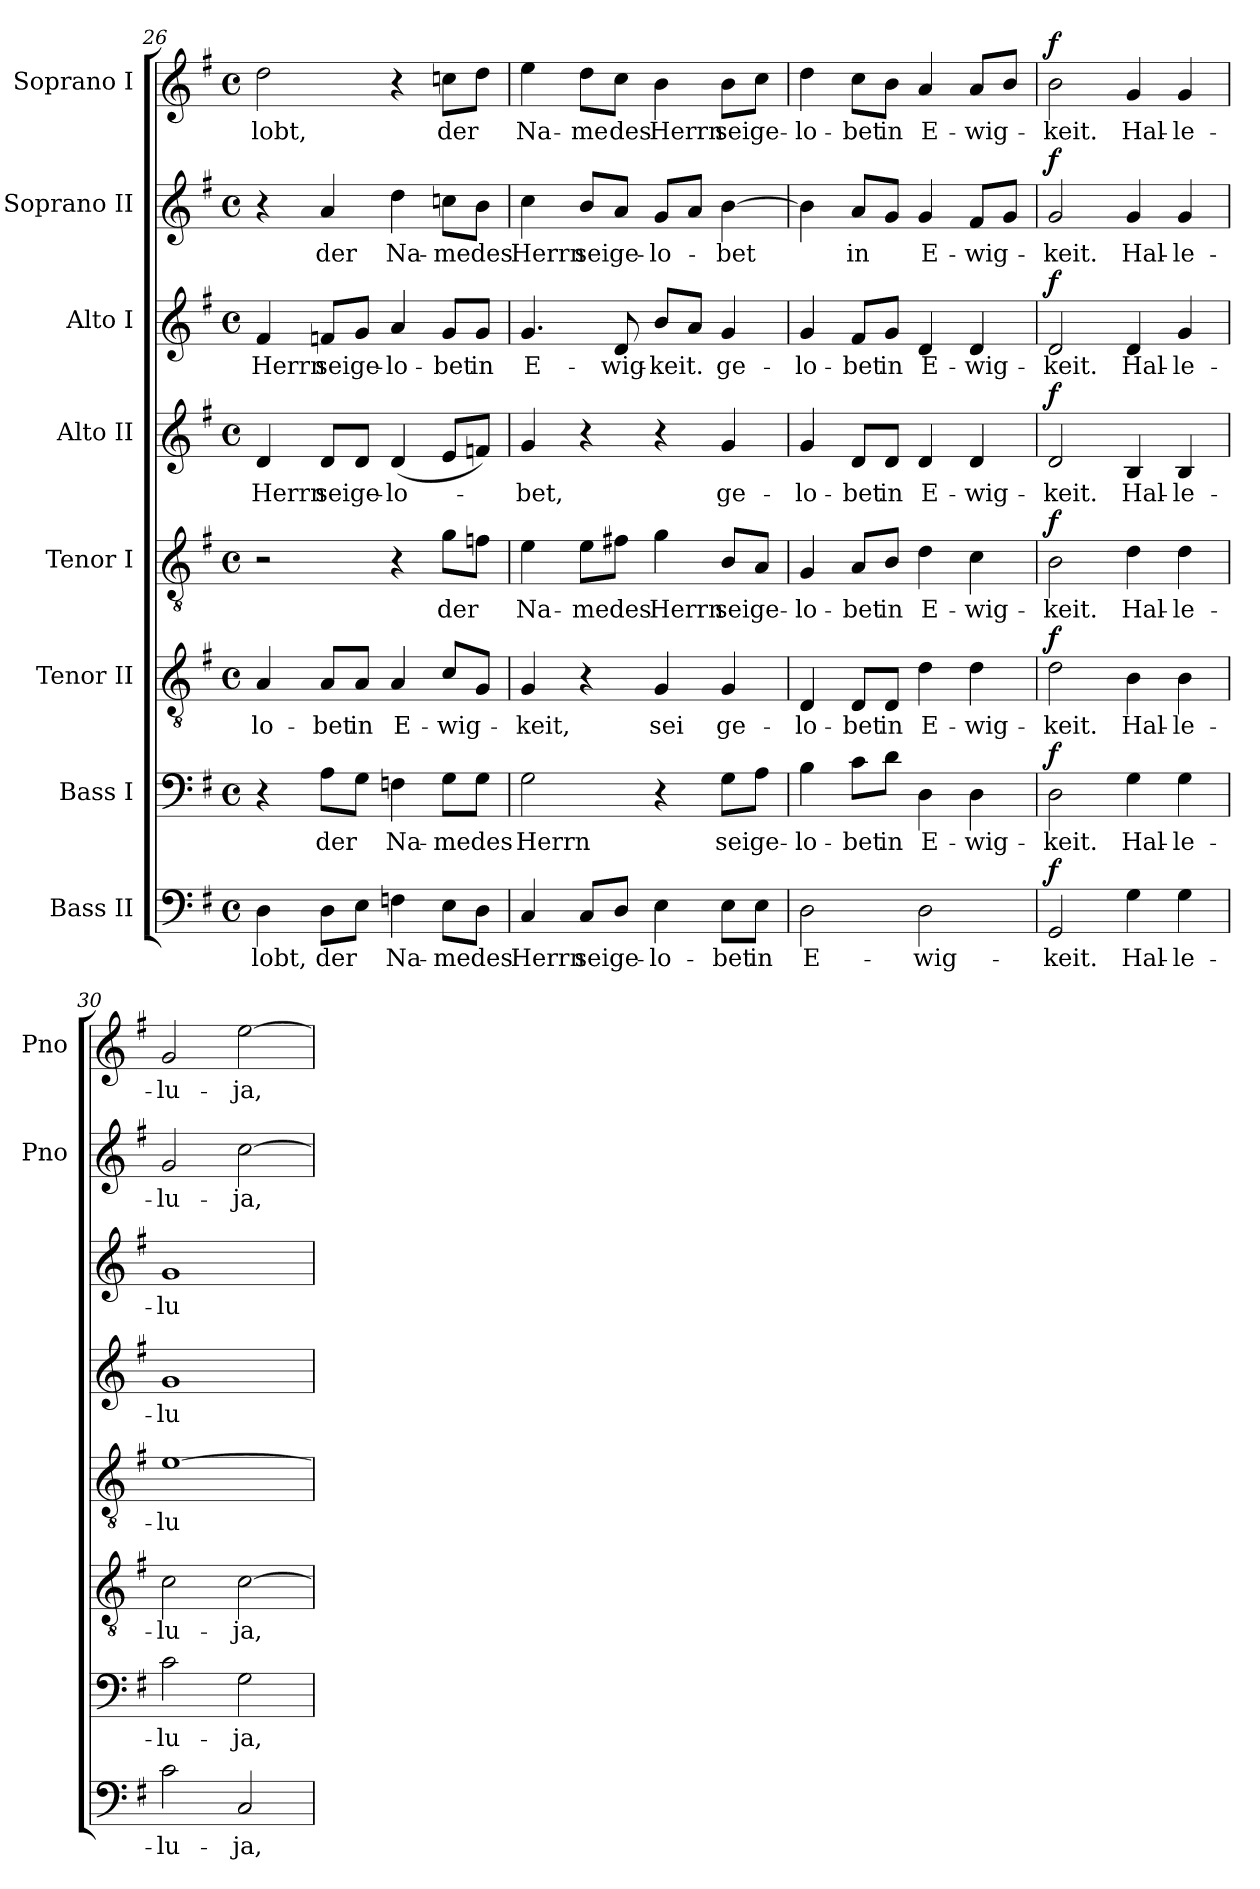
**kern	**text	**dynam	**kern	**text	**dynam	**kern	**text	**dynam	**kern	**text	**dynam	**kern	**text	**dynam	**kern	**text	**dynam	**kern	**text	**dynam	**kern	**text	**dynam
*part8	*part8	*part8	*part7	*part7	*part7	*part6	*part6	*part6	*part5	*part5	*part5	*part4	*part4	*part4	*part3	*part3	*part3	*part2	*part2	*part2	*part1	*part1	*part1
*staff8	*staff8	*staff8	*staff7	*staff7	*staff7	*staff6	*staff6	*staff6	*staff5	*staff5	*staff5	*staff4	*staff4	*staff4	*staff3	*staff3	*staff3	*staff2	*staff2	*staff2	*staff1	*staff1	*staff1
*I"Bass II	*	*	*I"Bass I	*	*	*I"Tenor II	*	*	*I"Tenor I	*	*	*I"Alto II	*	*	*I"Alto I	*	*	*I"Soprano II	*	*	*I"Soprano I	*	*
*	*	*	*	*	*	*	*	*	*	*	*	*	*	*	*	*	*	*I'Pno	*	*	*I'Pno	*	*
*clefF4	*	*	*clefF4	*	*	*clefGv2	*	*	*clefGv2	*	*	*clefG2	*	*	*clefG2	*	*	*clefG2	*	*	*clefG2	*	*
*k[f#]	*	*	*k[f#]	*	*	*k[f#]	*	*	*k[f#]	*	*	*k[f#]	*	*	*k[f#]	*	*	*k[f#]	*	*	*k[f#]	*	*
*e:	*	*	*e:	*	*	*e:	*	*	*e:	*	*	*e:	*	*	*e:	*	*	*e:	*	*	*e:	*	*
*M4/4	*	*	*M4/4	*	*	*M4/4	*	*	*M4/4	*	*	*M4/4	*	*	*M4/4	*	*	*M4/4	*	*	*M4/4	*	*
*met(c)	*	*	*met(c)	*	*	*met(c)	*	*	*met(c)	*	*	*met(c)	*	*	*met(c)	*	*	*met(c)	*	*	*met(c)	*	*
=26	=26	=26	=26	=26	=26	=26	=26	=26	=26	=26	=26	=26	=26	=26	=26	=26	=26	=26	=26	=26	=26	=26	=26
!	!LO:LY:b	!	!	!	!	!	!LO:LY:b	!	!	!	!	!	!LO:LY:b	!	!	!LO:LY:b	!	!	!	!	!	!LO:LY:b	!
4D\	-lobt,	.	4r	.	.	4A/	-lo-	.	2r	.	.	4d/	Herrn	.	4f#/	Herrn	.	4r	.	.	2dd\	-lobt,	.
!	!LO:LY:b	!	!	!LO:LY:b	!	!	!LO:LY:b	!	!	!	!	!	!LO:LY:b	!	!	!LO:LY:b	!	!	!LO:LY:b	!	!	!	!
8D\L	der	.	8A\L	der	.	8A/L	-bet	.	.	.	.	8d/L	sei	.	8fn/L	sei	.	4a/	der	.	.	.	.
!	!	!	!	!	!	!	!LO:LY:b	!	!	!	!	!	!LO:LY:b	!	!	!LO:LY:b	!	!	!	!	!	!	!
8E\J	.	.	8G\J	.	.	8A/J	in	.	.	.	.	8d/J	ge-	.	8g/J	ge-	.	.	.	.	.	.	.
!	!LO:LY:b	!	!	!LO:LY:b	!	!	!LO:LY:b	!	!	!	!	!	!LO:LY:b	!	!	!LO:LY:b	!	!	!LO:LY:b	!	!	!	!
4Fn\	Na-	.	4Fn\	Na-	.	4A/	E-	.	4r	.	.	(<4d/	-lo-	.	4a/	-lo-	.	4dd\	Na-	.	4r	.	.
!	!LO:LY:b	!	!	!LO:LY:b	!	!	!LO:LY:b	!	!	!LO:LY:b	!	!	!	!	!	!LO:LY:b	!	!	!LO:LY:b	!	!	!LO:LY:b	!
8E\L	-me	.	8G\L	-me	.	8c/L	-wig-	.	8g\L	der	.	8e/L	.	.	8g/L	-bet	.	8ccn\L	-me	.	8ccn\L	der	.
!	!LO:LY:b	!	!	!LO:LY:b	!	!	!	!	!	!	!	!	!	!	!	!LO:LY:b	!	!	!LO:LY:b	!	!	!	!
8D\J	des	.	8G\J	des	.	8G/J	.	.	8fn\J	.	.	8fn/J)	.	.	8g/J	in	.	8b\J	des	.	8dd\J	.	.
=27	=27	=27	=27	=27	=27	=27	=27	=27	=27	=27	=27	=27	=27	=27	=27	=27	=27	=27	=27	=27	=27	=27	=27
!	!LO:LY:b	!	!	!LO:LY:b	!	!	!LO:LY:b	!	!	!LO:LY:b	!	!	!LO:LY:b	!	!	!LO:LY:b	!	!	!LO:LY:b	!	!	!LO:LY:b	!
4C/	Herrn	.	2G\	Herrn	.	4G/	-keit,	.	4e\	Na-	.	4g/	-bet,	.	4.g/	E-	.	4cc\	Herrn	.	4ee\	Na-	.
!	!LO:LY:b	!	!	!	!	!	!	!	!	!LO:LY:b	!	!	!	!	!	!	!	!	!LO:LY:b	!	!	!LO:LY:b	!
8C/L	sei	.	.	.	.	4r	.	.	8e\L	-me	.	4r	.	.	.	.	.	8b/L	sei	.	8dd\L	-me	.
!	!LO:LY:b	!	!	!	!	!	!	!	!	!LO:LY:b	!	!	!	!	!	!LO:LY:b	!	!	!LO:LY:b	!	!	!LO:LY:b	!
8D/J	ge-	.	.	.	.	.	.	.	8f#X\J	des	.	.	.	.	8d/	-wig-	.	8a/J	ge-	.	8cc\J	des	.
!	!LO:LY:b	!	!	!	!	!	!LO:LY:b	!	!	!LO:LY:b	!	!	!	!	!	!LO:LY:b	!	!	!LO:LY:b	!	!	!LO:LY:b	!
4E\	-lo-	.	4r	.	.	4G/	sei	.	4g\	Herrn	.	4r	.	.	8b/L	-keit.	.	8g/L	-lo-	.	4b\	Herrn	.
.	.	.	.	.	.	.	.	.	.	.	.	.	.	.	8a/J	.	.	8a/J	.	.	.	.	.
!	!LO:LY:b	!	!	!LO:LY:b	!	!	!LO:LY:b	!	!	!LO:LY:b	!	!	!LO:LY:b	!	!	!LO:LY:b	!	!	!LO:LY:b	!	!	!LO:LY:b	!
8E\L	-bet	.	8G\L	sei	.	4G/	ge-	.	8B/L	sei	.	4g/	ge-	.	4g/	ge-	.	[4b\	-bet	.	8b\L	sei	.
!	!LO:LY:b	!	!	!LO:LY:b	!	!	!	!	!	!LO:LY:b	!	!	!	!	!	!	!	!	!	!	!	!LO:LY:b	!
8E\J	in	.	8A\J	ge-	.	.	.	.	8A/J	ge-	.	.	.	.	.	.	.	.	.	.	8cc\J	ge-	.
=28	=28	=28	=28	=28	=28	=28	=28	=28	=28	=28	=28	=28	=28	=28	=28	=28	=28	=28	=28	=28	=28	=28	=28
!	!LO:LY:b	!	!	!LO:LY:b	!	!	!LO:LY:b	!	!	!LO:LY:b	!	!	!LO:LY:b	!	!	!LO:LY:b	!	!	!	!	!	!LO:LY:b	!
2D\	E-	.	4B\	-lo-	.	4D/	-lo-	.	4G/	-lo-	.	4g/	-lo-	.	4g/	-lo-	.	4b\]	.	.	4dd\	-lo-	.
!	!	!	!	!LO:LY:b	!	!	!LO:LY:b	!	!	!LO:LY:b	!	!	!LO:LY:b	!	!	!LO:LY:b	!	!	!LO:LY:b	!	!	!LO:LY:b	!
.	.	.	8c\L	-bet	.	8D/L	-bet	.	8A/L	-bet	.	8d/L	-bet	.	8f#/L	-bet	.	8a/L	in	.	8cc\L	-bet	.
!	!	!	!	!LO:LY:b	!	!	!LO:LY:b	!	!	!LO:LY:b	!	!	!LO:LY:b	!	!	!LO:LY:b	!	!	!	!	!	!LO:LY:b	!
.	.	.	8d\J	in	.	8D/J	in	.	8B/J	in	.	8d/J	in	.	8g/J	in	.	8g/J	.	.	8b\J	in	.
!	!LO:LY:b	!	!	!LO:LY:b	!	!	!LO:LY:b	!	!	!LO:LY:b	!	!	!LO:LY:b	!	!	!LO:LY:b	!	!	!LO:LY:b	!	!	!LO:LY:b	!
2D\	-wig-	.	4D\	E-	.	4d\	E-	.	4d\	E-	.	4d/	E-	.	4d/	E-	.	4g/	E-	.	4a/	E-	.
!	!	!	!	!LO:LY:b	!	!	!LO:LY:b	!	!	!LO:LY:b	!	!	!LO:LY:b	!	!	!LO:LY:b	!	!	!LO:LY:b	!	!	!LO:LY:b	!
.	.	.	4D\	-wig-	.	4d\	-wig-	.	4c\	-wig-	.	4d/	-wig-	.	4d/	-wig-	.	8f#/L	-wig-	.	8a/L	-wig-	.
.	.	.	.	.	.	.	.	.	.	.	.	.	.	.	.	.	.	8g/J	.	.	8b/J	.	.
!!LO:PB:g=z
=29	=29	=29	=29	=29	=29	=29	=29	=29	=29	=29	=29	=29	=29	=29	=29	=29	=29	=29	=29	=29	=29	=29	=29
!	!LO:LY:b	!LO:DY:b	!	!LO:LY:b	!LO:DY:b	!	!LO:LY:b	!LO:DY:b	!	!LO:LY:b	!LO:DY:b	!	!LO:LY:b	!LO:DY:b	!	!LO:LY:b	!LO:DY:b	!	!LO:LY:b	!LO:DY:b	!	!LO:LY:b	!LO:DY:b
2GG/	-keit.	f	2D\	-keit.	f	2d\	-keit.	f	2B\	-keit.	f	2d/	-keit.	f	2d/	-keit.	f	2g/	-keit.	f	2b\	-keit.	f
!	!LO:LY:b	!	!	!LO:LY:b	!	!	!LO:LY:b	!	!	!LO:LY:b	!	!	!LO:LY:b	!	!	!LO:LY:b	!	!	!LO:LY:b	!	!	!LO:LY:b	!
4G\	Hal-	.	4G\	Hal-	.	4B\	Hal-	.	4d\	Hal-	.	4B/	Hal-	.	4d/	Hal-	.	4g/	Hal-	.	4g/	Hal-	.
!	!LO:LY:b	!	!	!LO:LY:b	!	!	!LO:LY:b	!	!	!LO:LY:b	!	!	!LO:LY:b	!	!	!LO:LY:b	!	!	!LO:LY:b	!	!	!LO:LY:b	!
4G\	-le-	.	4G\	-le-	.	4B\	-le-	.	4d\	-le-	.	4B/	-le-	.	4g/	-le-	.	4g/	-le-	.	4g/	-le-	.
=30	=30	=30	=30	=30	=30	=30	=30	=30	=30	=30	=30	=30	=30	=30	=30	=30	=30	=30	=30	=30	=30	=30	=30
!	!LO:LY:b	!	!	!LO:LY:b	!	!	!LO:LY:b	!	!	!LO:LY:b	!	!	!LO:LY:b	!	!	!LO:LY:b	!	!	!LO:LY:b	!	!	!LO:LY:b	!
2c\	-lu-	.	2c\	-lu-	.	2c\	-lu-	.	[1e	-lu-	.	1g	-lu-	.	1g	-lu-	.	2g/	-lu-	.	2g/	-lu-	.
!	!LO:LY:b	!	!	!LO:LY:b	!	!	!LO:LY:b	!	!	!	!	!	!	!	!	!	!	!	!LO:LY:b	!	!	!LO:LY:b	!
2C/	-ja,	.	2G\	-ja,	.	[2c\	-ja,	.	.	.	.	.	.	.	.	.	.	[2cc\	-ja,	.	[2ee\	-ja,	.
=	=	=	=	=	=	=	=	=	=	=	=	=	=	=	=	=	=	=	=	=	=	=	=
*-	*-	*-	*-	*-	*-	*-	*-	*-	*-	*-	*-	*-	*-	*-	*-	*-	*-	*-	*-	*-	*-	*-	*-
